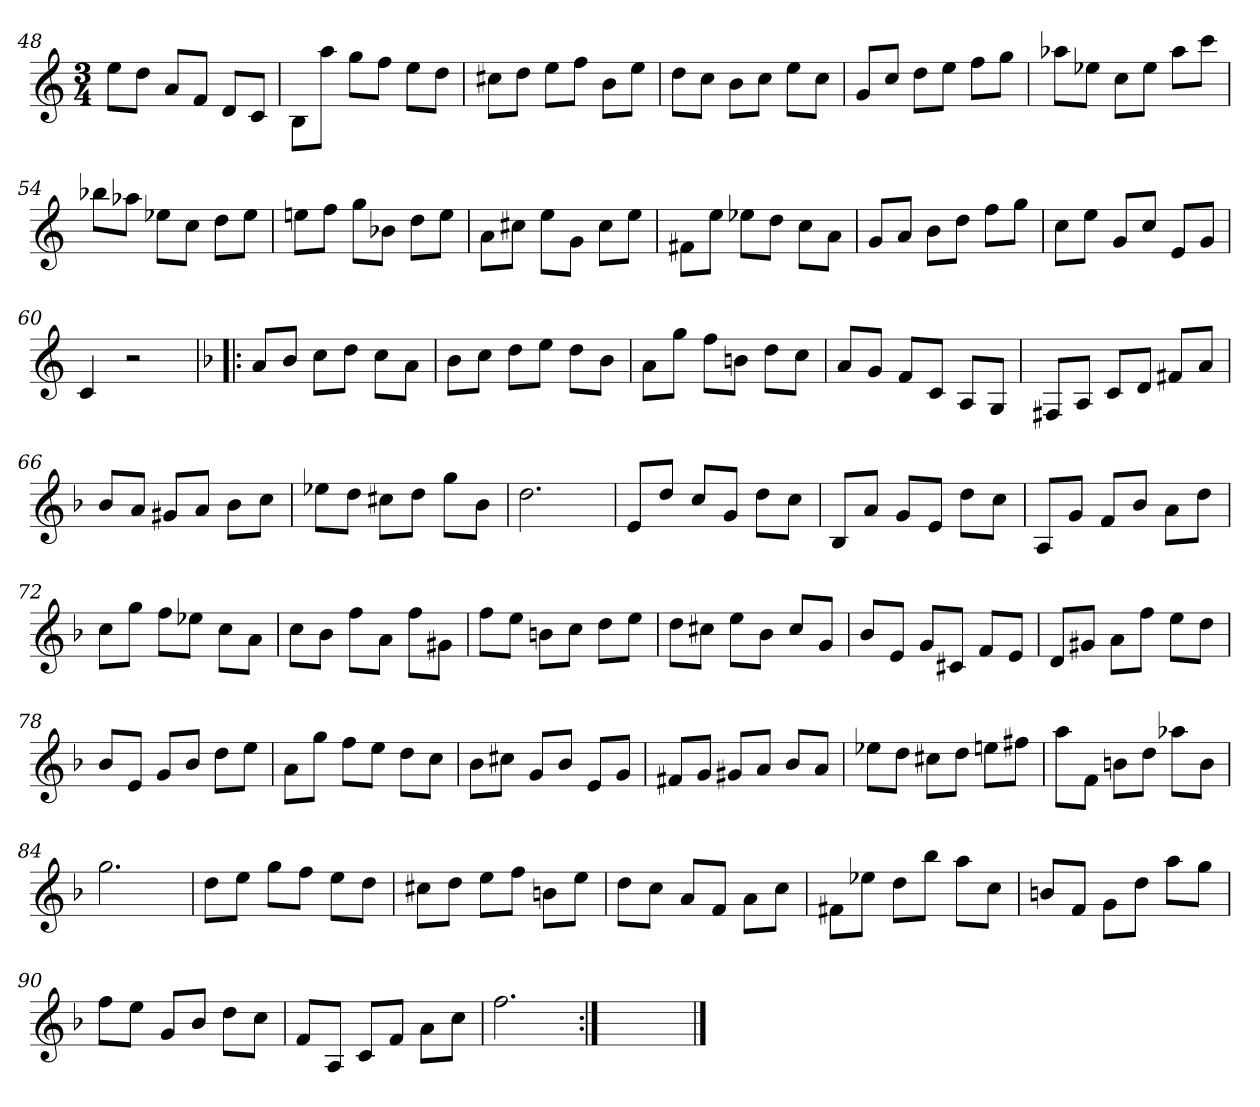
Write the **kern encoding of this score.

**kern
*part1
*staff1
*clefG2
*k[]
*C:
*M3/4
=48
8ee\L
8dd\J
8a/L
8f/J
8d/L
8c/J
=49
8B\L
8aa\J
8gg\L
8ff\J
8ee\L
8dd\J
!!LO:PB:g=z
=50
8cc#X\L
8dd\J
8ee\L
8ff\J
8b\L
8ee\J
=51
8dd\L
8cc\J
8b\L
8cc\J
8ee\L
8cc\J
=52
8g/L
8cc/J
8dd\L
8ee\J
8ff\L
8gg\J
=53
8aa-X\L
8ee-X\J
8cc\L
8ee-\J
8aa-\L
8ccc\J
=54
8bb-X\L
8aa-X\J
8ee-X\L
8cc\J
8dd\L
8ee-\J
!!LO:LB:g=z
=55
8een\L
8ff\J
8gg\L
8b-X\J
8dd\L
8ee\J
=56
8a\L
8cc#X\J
8ee\L
8g\J
8cc#\L
8ee\J
=57
8f#X\L
8ee\J
8ee-X\L
8dd\J
8cc\L
8a\J
=58
8g/L
8a/J
8b\L
8dd\J
8ff\L
8gg\J
=59
8cc\L
8ee\J
8g/L
8cc/J
8e/L
8g/J
!!LO:LB:g=z
=60
4c/
2r
=61!|:
*k[b-]
*F:
8a/L
8b-/J
8cc\L
8dd\J
8cc\L
8a\J
=62
8b-\L
8cc\J
8dd\L
8ee\J
8dd\L
8b-\J
=63
8a\L
8gg\J
8ff\L
8bn\J
8dd\L
8cc\J
=64
8a/L
8g/J
8f/L
8c/J
8A/L
8G/J
!!LO:LB:g=z
=65
8F#X/L
8A/J
8c/L
8d/J
8f#X/L
8a/J
=66
8b-/L
8a/J
8g#X/L
8a/J
8b-\L
8cc\J
=67
8ee-X\L
8dd\J
8cc#X\L
8dd\J
8gg\L
8b-\J
=68
2.dd\
=69
8e/L
8dd/J
8cc/L
8g/J
8dd\L
8cc\J
!!LO:LB:g=z
=70
8B-/L
8a/J
8g/L
8e/J
8dd\L
8cc\J
=71
8A/L
8g/J
8f/L
8b-/J
8a\L
8dd\J
=72
8cc\L
8gg\J
8ff\L
8ee-X\J
8cc\L
8a\J
=73
8cc\L
8b-\J
8ff\L
8a\J
8ff\L
8g#X\J
=74
8ff\L
8ee\J
8bn\L
8cc\J
8dd\L
8ee\J
!!LO:LB:g=z
=75
8dd\L
8cc#X\J
8ee\L
8b-\J
8cc#/L
8g/J
=76
8b-/L
8e/J
8g/L
8c#X/J
8f/L
8e/J
=77
8d/L
8g#X/J
8a\L
8ff\J
8ee\L
8dd\J
=78
8b-/L
8e/J
8g/L
8b-/J
8dd\L
8ee\J
=79
8a\L
8gg\J
8ff\L
8ee\J
8dd\L
8cc\J
!!LO:LB:g=z
=80
8b-\L
8cc#X\J
8g/L
8b-/J
8e/L
8g/J
=81
8f#X/L
8g/J
8g#X/L
8a/J
8b-/L
8a/J
=82
8ee-X\L
8dd\J
8cc#X\L
8dd\J
8een\L
8ff#X\J
=83
8aa\L
8f\J
8bn\L
8dd\J
8aa-X\L
8b\J
=84
2.gg\
!!LO:LB:g=z
=85
8dd\L
8ee\J
8gg\L
8ff\J
8ee\L
8dd\J
=86
8cc#X\L
8dd\J
8ee\L
8ff\J
8bn\L
8ee\J
=87
8dd\L
8cc\J
8a/L
8f/J
8a\L
8cc\J
=88
8f#X\L
8ee-X\J
8dd\L
8bb-\J
8aa\L
8cc\J
=89
8bn/L
8f/J
8g\L
8dd\J
8aa\L
8gg\J
!!LO:LB:g=z
=90
8ff\L
8ee\J
8g/L
8b-/J
8dd\L
8cc\J
=91
8f/L
8A/J
8c/L
8f/J
8a\L
8cc\J
=92
2.ff\
=93:|!
*stria0
2.ryy
==
*-
